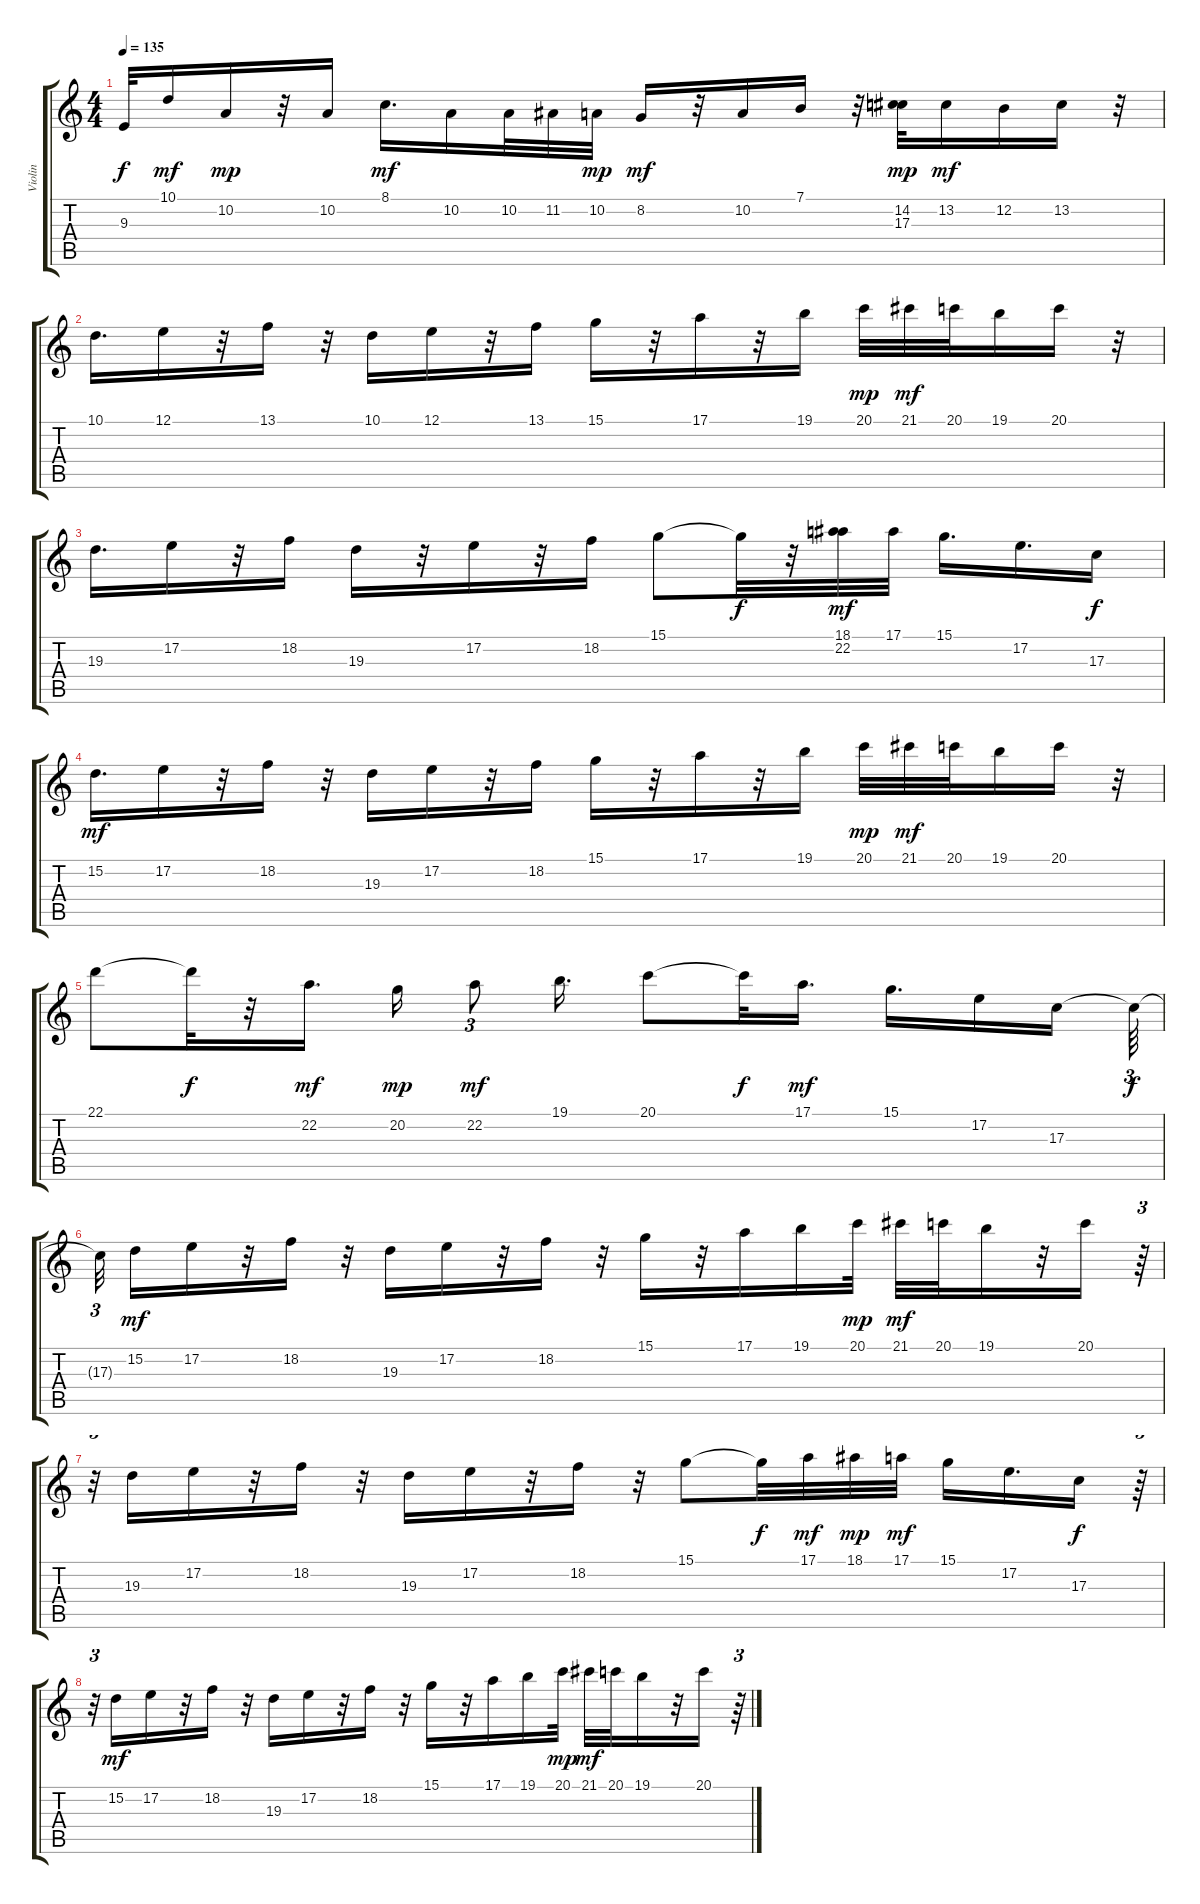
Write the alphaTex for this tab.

\track ("Violin" "Violin") {instrument violin}
\staff {score tabs}
\tuning (E4 B3 G3 D3 A2 E2) {hide}
\ts (4 4)
\tempo 135
\clef g2
\ks c
9.3{t}.32{dy f} 10.1.16{dy mf} 10.2.16{dy mp} r.32 10.2.16 8.1.16{d dy mf} 10.2.16 10.2.32 11.2.32 10.2.32{dy mp} 8.2.16{dy mf} r.32 10.2.16 7.1.16 r.32 (14.2 17.3).32{dy mp} 13.2.16{dy mf} 12.2.16 13.2.16 r.32 |
10.1.16{d} 12.1.16 r.32 13.1.16 r.32 10.1.16 12.1.16 r.32 13.1.16 15.1.16 r.32 17.1.16 r.32 19.1.16 20.1.32{dy mp} 21.1.32{dy mf} 20.1.32 19.1.16 20.1.16 r.32 |
19.3.16{d} 17.2.16 r.32 18.2.16 19.3.16 r.32 17.2.16 r.32 18.2.16 15.1.8 15.1{t}.32{dy f} r.32 (18.1 22.2).32{dy mf} 17.1.32 15.1.16{d} 17.2.16{d} 17.3.16{dy f} |
15.2.16{d dy mf} 17.2.16 r.32 18.2.16 r.32 19.3.16 17.2.16 r.32 18.2.16 15.1.16 r.32 17.1.16 r.32 19.1.16 20.1.32{dy mp} 21.1.32{dy mf} 20.1.32 19.1.16 20.1.16 r.32 |
22.1.8 22.1{t}.32{dy f} r.32 22.2.16{d dy mf} 20.2.16{dy mp} 22.2.8{tu (3 2) dy mf} 19.1.16{d} 20.1.8 20.1{t}.32{dy f} 17.1.16{d dy mf} 15.1.16{d} 17.2.16 17.3.16{beam splitsecondary} 17.3{t}.64{tu (3 2) dy f} |
17.3{t}.32{tu (3 2) beam splitsecondary} 15.2.16{dy mf} 17.2.16 r.32 18.2.16 r.32 19.3.16 17.2.16 r.32 18.2.16 r.32 15.1.16 r.32 17.1.16 19.1.16 20.1.32{dy mp} 21.1.32{dy mf} 20.1.32 19.1.16 r.32 20.1.16 r.64{tu (3 2)} |
r.32{tu (3 2)} 19.3.16 17.2.16 r.32 18.2.16 r.32 19.3.16 17.2.16 r.32 18.2.16 r.32 15.1.8 15.1{t}.32{dy f} 17.1.32{dy mf} 18.1.32{dy mp} 17.1.32{dy mf} 15.1.16 17.2.16{d} 17.3.16{dy f} r.64{tu (3 2)} |
r.32{tu (3 2)} 15.2.16{dy mf} 17.2.16 r.32 18.2.16 r.32 19.3.16 17.2.16 r.32 18.2.16 r.32 15.1.16 r.32 17.1.16 19.1.16 20.1.32{dy mp} 21.1.32{dy mf} 20.1.32 19.1.16 r.32 20.1.16 r.64{tu (3 2)}
